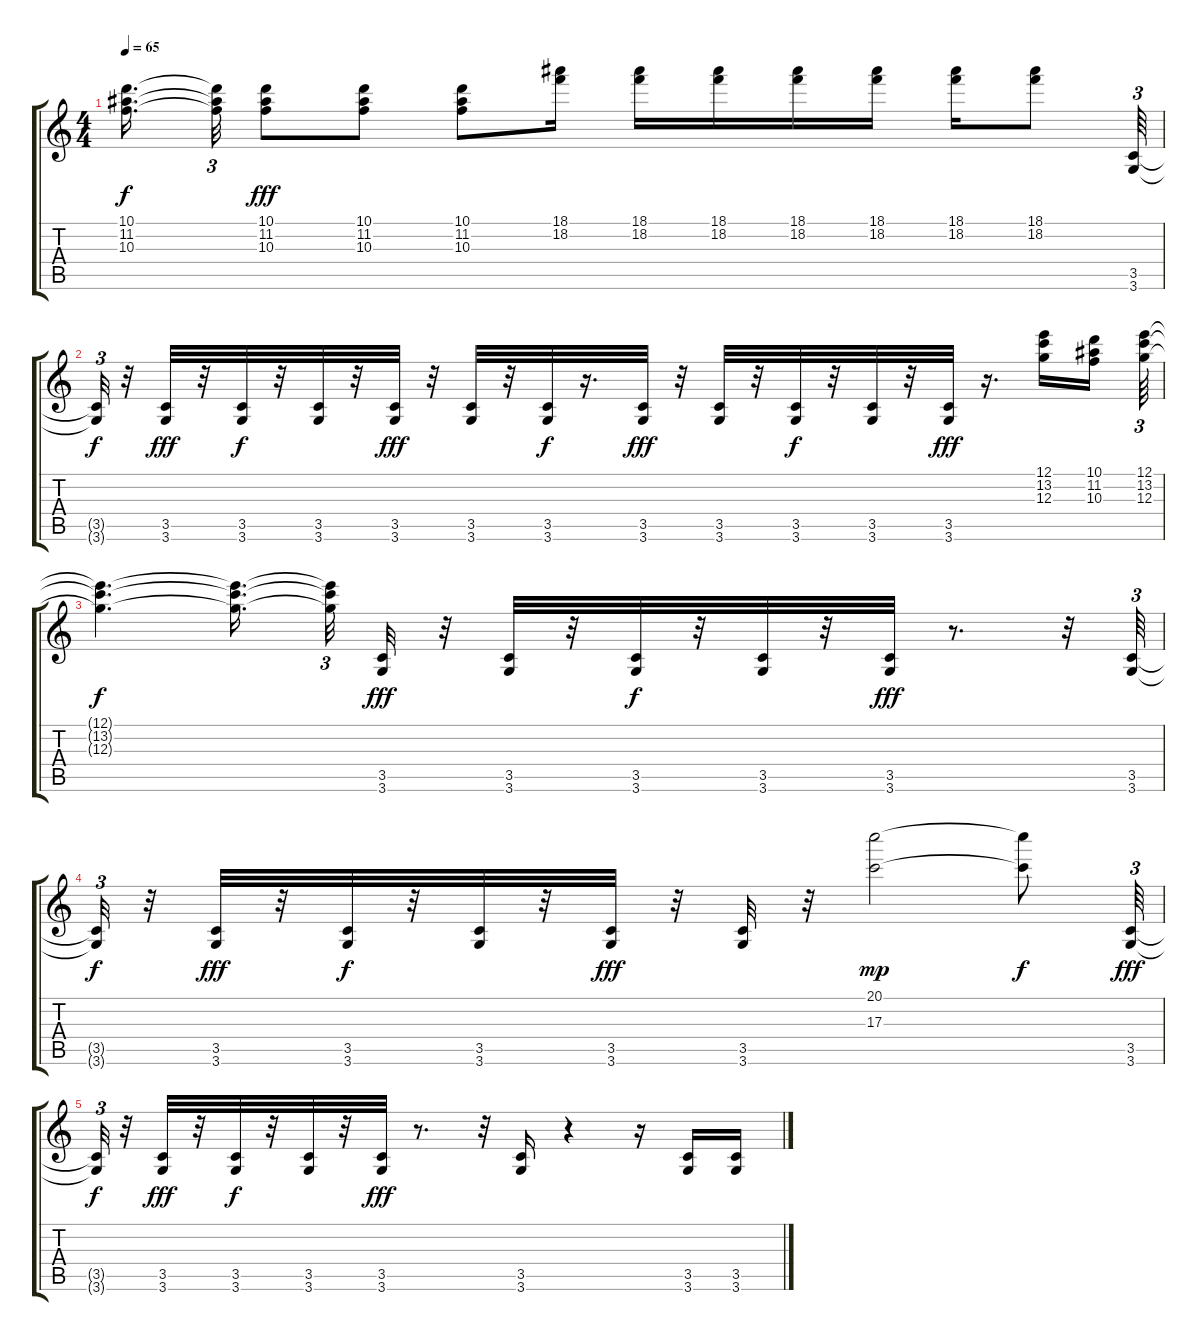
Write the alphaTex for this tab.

\track "" {instrument distortionguitar}
\staff {score tabs}
\tuning (E4 B3 G3 D3 A2 E2) {hide}
\ts (4 4)
\tempo 65
\clef g2
\ks c
(10.1{t} 11.2{t} 10.3{t}).16{d dy f beam splitsecondary} (10.1{t} 11.2{t} 10.3{t}).32{tu (3 2)} (10.1 11.2 10.3).8{dy fff} (10.1 11.2 10.3).8 (10.1 11.2 10.3).8 (18.1 18.2).16 (18.1 18.2).16 (18.1 18.2).16 (18.1 18.2).16 (18.1 18.2).16 (18.1 18.2).16 (18.1 18.2).8 (3.5 3.6).64{tu (3 2)} |
(3.5{t} 3.6{t}).32{tu (3 2) dy f} r.32 (3.5 3.6).32{dy fff} r.32 (3.5 3.6).32{dy f} r.32 (3.5 3.6).32 r.32 (3.5 3.6).32{dy fff} r.32 (3.5 3.6).32 r.32 (3.5 3.6).32{dy f} r.16{d} (3.5 3.6).32{dy fff} r.32 (3.5 3.6).32 r.32 (3.5 3.6).32{dy f} r.32 (3.5 3.6).32 r.32 (3.5 3.6).32{dy fff} r.16{d} (12.1 13.2 12.3).16 (10.1 11.2 10.3).16{beam splitsecondary} (12.1 13.2 12.3).64{tu (3 2)} |
(12.1{t} 13.2{t} 12.3{t}).4{d dy f} (12.1{t} 13.2{t} 12.3{t}).16{d beam splitsecondary} (12.1{t} 13.2{t} 12.3{t}).32{tu (3 2)} (3.5 3.6).32{dy fff} r.32 (3.5 3.6).32 r.32 (3.5 3.6).32{dy f} r.32 (3.5 3.6).32 r.32 (3.5 3.6).32{dy fff} r.8{d} r.32 (3.5 3.6).64{tu (3 2)} |
(3.5{t} 3.6{t}).32{tu (3 2) dy f} r.32 (3.5 3.6).32{dy fff} r.32 (3.5 3.6).32{dy f} r.32 (3.5 3.6).32 r.32 (3.5 3.6).32{dy fff} r.32 (3.5 3.6).32 r.32 (20.1 17.3).2{dy mp} (20.1{t} 17.3{t}).8{dy f} (3.5 3.6).64{tu (3 2) dy fff} |
(3.5{t} 3.6{t}).32{tu (3 2) dy f} r.32 (3.5 3.6).32{dy fff} r.32 (3.5 3.6).32{dy f} r.32 (3.5 3.6).32 r.32 (3.5 3.6).32{dy fff} r.8{d} r.32 (3.5 3.6).16 r.4 r.16 (3.5 3.6).16 (3.5 3.6).16
